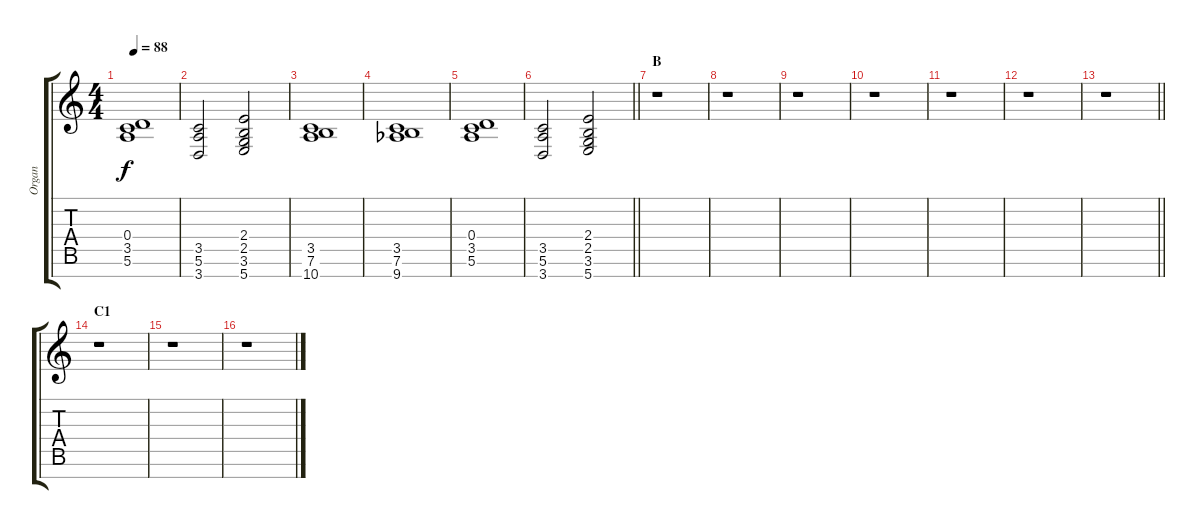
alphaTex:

\track ("Organ" "Organ") {instrument drawbarorgan}
\staff {score tabs}
\tuning (E5 B4 G4 D4 A3 E3 B2) {hide}
\ts (4 4)
\tempo 88
\clef g2
\ks c
(0.4 3.5 5.6).1{dy f} |
(3.5 5.6 3.7).2 (2.4 2.5 3.6 5.7).2 |
(3.5 7.6 10.7).1 |
(3.5 7.6 9.7{acc b}).1 |
(0.4 3.5 5.6).1 |
\barLineRight lightlight
(3.5 5.6 3.7).2 (2.4 2.5 3.6 5.7).2 |
\section ("" "B")
r.1 |
r.1 |
r.1 |
r.1 |
r.1 |
r.1 |
\barLineRight lightlight
r.1 |
\section ("" "C1")
r.1 |
r.1 |
r.1
